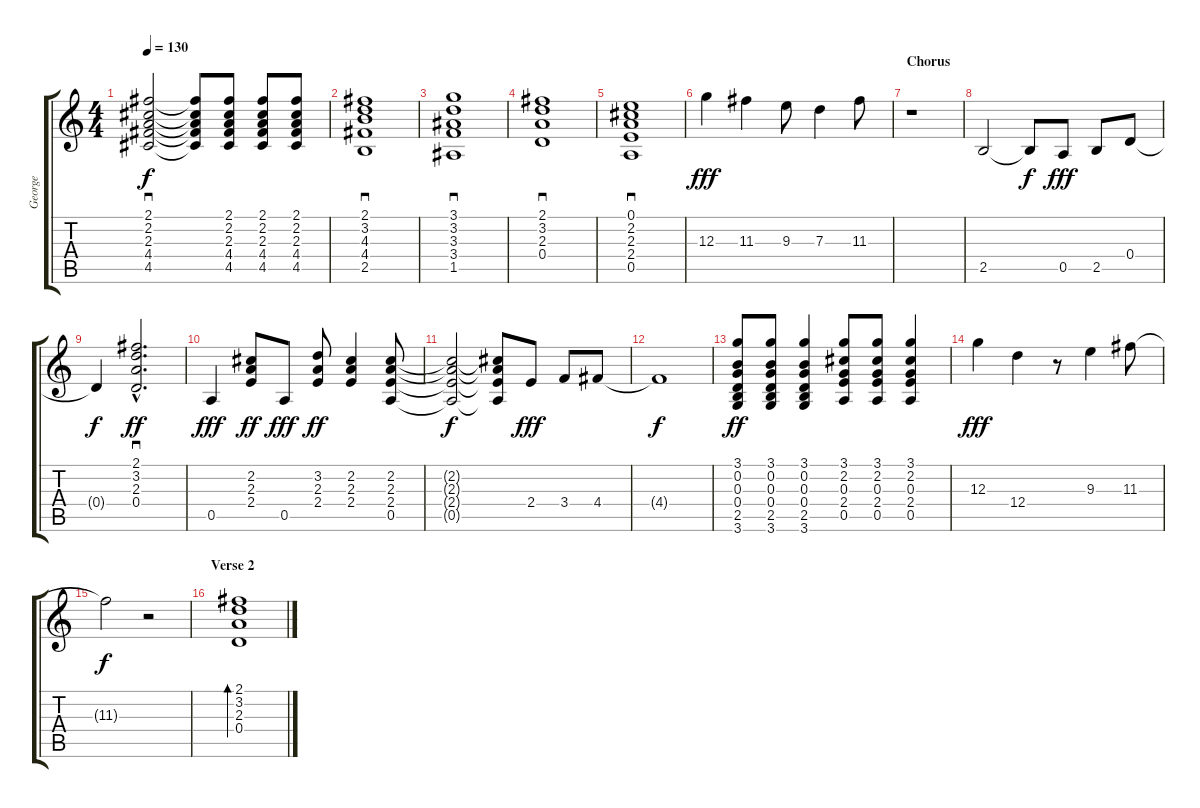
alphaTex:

\track ("George" "George") {instrument electricguitarjazz}
\staff {score tabs}
\tuning (E4 B3 G3 D3 A2 E2) {hide}
\ts (4 4)
\tempo 130
\clef g2
\ks c
(2.1 2.2 2.3 4.4 4.5).2{sd dy f} (2.1{t} 2.2{t} 2.3{t} 4.4{t} 4.5{t}).8 (2.1 2.2 2.3 4.4 4.5).8{volume 10} (2.1 2.2 2.3 4.4 4.5).8 (2.1 2.2 2.3 4.4 4.5).8 |
(2.1 3.2 4.3 4.4 2.5).1{sd volume 14} |
(3.1 3.2 3.3 3.4 1.5).1{sd} |
(2.1 3.2 2.3 0.4).1{sd} |
(0.1 2.2 2.3 2.4 0.5).1{sd} |
12.3.4{dy fff volume 16} 11.3.4 9.3.8 7.3.4 11.3.8 |
\section ("" "Chorus")
r.1 |
2.5.2 2.5{t}.8{dy f} 0.5.8{dy fff} 2.5.8 0.4.8 |
0.4{t}.4{dy f} (2.1{hac} 3.2{hac} 2.3{hac} 0.4{hac}).2{d sd dy ff} |
0.5.4{dy fff} (2.2 2.3 2.4).8{dy ff} 0.5.8{dy fff} (3.2 2.3 2.4).8{dy ff} (2.2 2.3 2.4).4 (2.2 2.3 2.4 0.5).8 |
(2.2{t} 2.3{t} 2.4{t} 0.5{t}).2{dy f} (2.2{t} 2.3{t} 2.4{t} 0.5{t}).8 2.4.8{dy fff} 3.4.8 4.4.8 |
4.4{t}.1{dy f} |
(3.1 0.2 0.3 0.4 2.5 3.6).8{dy ff volume 11} (3.1 0.2 0.3 0.4 2.5 3.6).8 (3.1 0.2 0.3 0.4 2.5 3.6).4 (3.1 2.2 0.3 2.4 0.5).8 (3.1 2.2 0.3 2.4 0.5).8 (3.1 2.2 0.3 2.4 0.5).4 |
12.3.4{dy fff volume 16} 12.4.4 r.8 9.3.4 11.3.8 |
11.3{t}.2{dy f} r.2 |
\section ("" "Verse 2")
(2.1 3.2 2.3 0.4).1{bd 240 volume 14}
